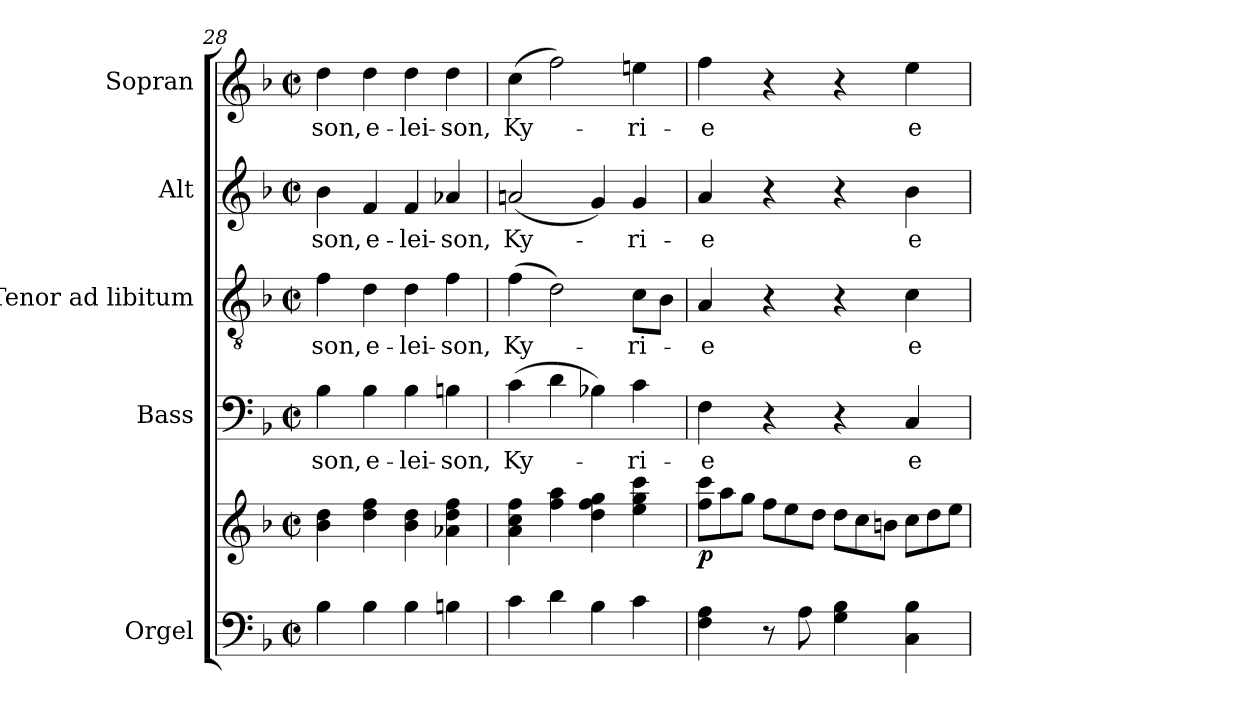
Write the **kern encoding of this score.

**kern	**kern	**dynam	**kern	**text	**kern	**text	**kern	**text	**kern	**text
*part5	*part5	*part5	*part4	*part4	*part3	*part3	*part2	*part2	*part1	*part1
*staff6	*staff5	*staff5/6	*staff4	*staff4	*staff3	*staff3	*staff2	*staff2	*staff1	*staff1
*I"Orgel	*	*	*I"Bass	*	*I"Tenor ad libitum	*	*I"Alt	*	*I"Sopran	*
*I'Org.	*	*	*I'B.	*	*I'T.	*	*I'A.	*	*I'S.	*
*clefF4	*clefG2	*	*clefF4	*	*clefGv2	*	*clefG2	*	*clefG2	*
*k[b-]	*k[b-]	*	*k[b-]	*	*k[b-]	*	*k[b-]	*	*k[b-]	*
*F:	*F:	*	*F:	*	*F:	*	*F:	*	*F:	*
*M2/2	*M2/2	*	*M2/2	*	*M2/2	*	*M2/2	*	*M2/2	*
*met(c|)	*met(c|)	*	*met(c|)	*	*met(c|)	*	*met(c|)	*	*met(c|)	*
=28	=28	=28	=28	=28	=28	=28	=28	=28	=28	=28
!	!	!	!	!LO:LY:b	!	!LO:LY:b	!	!LO:LY:b	!	!LO:LY:b
4B-\	4b-\ 4dd\	.	4B-\	-son,	4f\	-son,	4b-\	-son,	4dd\	-son,
!	!	!	!	!LO:LY:b	!	!LO:LY:b	!	!LO:LY:b	!	!LO:LY:b
4B-\	4dd\ 4ff\	.	4B-\	e-	4d\	e-	4f/	e-	4dd\	e-
!	!	!	!	!LO:LY:b	!	!LO:LY:b	!	!LO:LY:b	!	!LO:LY:b
4B-\	4b-\ 4dd\	.	4B-\	-lei-	4d\	-lei-	4f/	-lei-	4dd\	-lei-
!	!	!	!	!LO:LY:b	!	!LO:LY:b	!	!LO:LY:b	!	!LO:LY:b
4Bn\	4a-X\ 4dd\ 4ff\	.	4Bn\	-son,	4f\	-son,	4a-X/	-son,	4dd\	-son,
!!LO:PB:g=z
=29	=29	=29	=29	=29	=29	=29	=29	=29	=29	=29
!	!	!	!	!LO:LY:b	!	!LO:LY:b	!	!LO:LY:b	!	!LO:LY:b
4c\	4a\ 4cc\ 4ff\	.	(>4c\	Ky-	(>4f\	Ky-	(<2an/	Ky-	(>4cc\	Ky-
4d\	4ff\ 4aa\	.	4d\	.	2d\)	.	.	.	2ff\)	.
4B-\	4dd\ 4ff\ 4gg\	.	4B-X\)	.	.	.	4g/)	.	.	.
!	!	!	!	!LO:LY:b	!	!LO:LY:b	!	!LO:LY:b	!	!LO:LY:b
4c\	4ee\ 4gg\ 4ccc\	.	4c\	-ri-	8c\L	-ri-	4g/	-ri-	4een\	-ri-
.	.	.	.	.	8B-\J	.	.	.	.	.
=30	=30	=30	=30	=30	=30	=30	=30	=30	=30	=30
*	*Xtuplet	*	*	*	*	*	*	*	*	*
!	!	!LO:DY:b	!	!LO:LY:b	!	!LO:LY:b	!	!LO:LY:b	!	!LO:LY:b
4F\ 4A\	12ff\ 12ccc\L	p	4F\	-e	4A/	-e	4a/	-e	4ff\	-e
.	12aa\	.	.	.	.	.	.	.	.	.
.	12gg\J	.	.	.	.	.	.	.	.	.
8r	12ff\L	.	4r	.	4r	.	4r	.	4r	.
.	12ee\	.	.	.	.	.	.	.	.	.
8A\	.	.	.	.	.	.	.	.	.	.
.	12dd\J	.	.	.	.	.	.	.	.	.
4G\ 4B-\	12dd\L	.	4r	.	4r	.	4r	.	4r	.
.	12cc\	.	.	.	.	.	.	.	.	.
.	12bn\J	.	.	.	.	.	.	.	.	.
!	!	!	!	!LO:LY:b	!	!LO:LY:b	!	!LO:LY:b	!	!LO:LY:b
4C\ 4B-\	12cc\L	.	4C/	e-	4c\	e-	4b-\	e-	4ee\	e-
.	12dd\	.	.	.	.	.	.	.	.	.
.	12ee\J	.	.	.	.	.	.	.	.	.
=	=	=	=	=	=	=	=	=	=	=
*-	*-	*-	*-	*-	*-	*-	*-	*-	*-	*-
